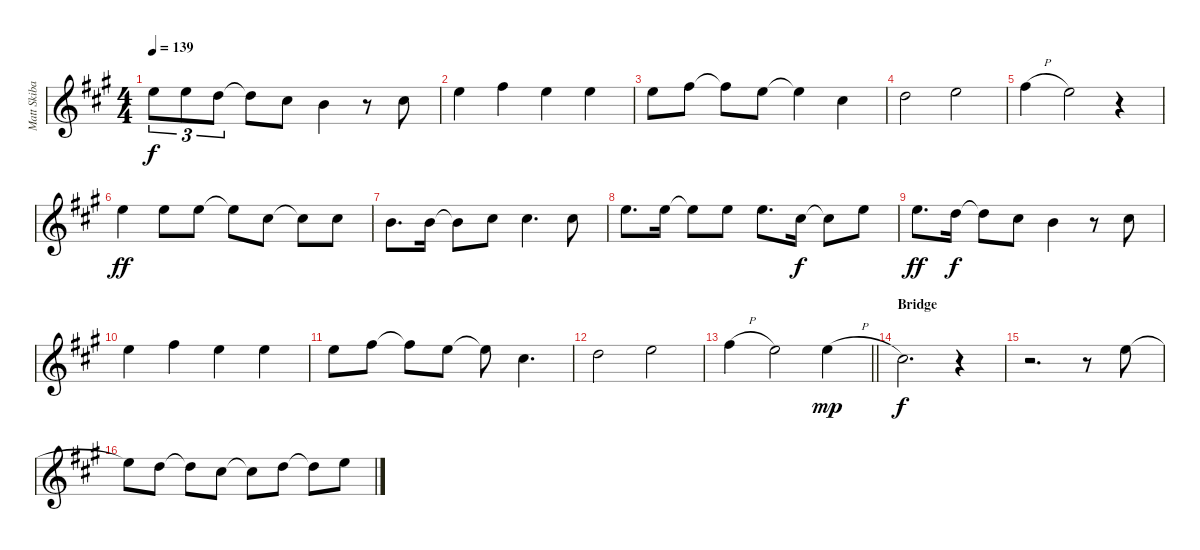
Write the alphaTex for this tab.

\track ("Matt Skiba - Vocals" "Matt Skiba") {instrument overdrivenguitar}
\staff {score}
\tuning (E4 B3 G3 D3 A2 E2) {hide}
\ts (4 4)
\tempo 139
\clef g2
\ks a
0.1.8{tu (3 2) dy f} 0.1.8{tu (3 2)} 3.2.8{tu (3 2)} 3.2{t}.8 2.2.8 4.3.4 r.8 2.2.8 |
0.1.4 2.1.4 0.1.4 0.1.4 |
0.1.8 2.1.8 2.1{t}.8 0.1.8 0.1{t}.4 11.4.4 |
3.2.2 0.1.2 |
2.1{h}.4 0.1.2 r.4 |
0.1.4{dy ff} 0.1.8 0.1.8 0.1{t}.8 2.2.8 2.2{t}.8 2.2.8 |
0.2.8{d} 0.2.16 0.2{t}.8 2.2.8 6.3.4{d} 2.2.8 |
0.1.8{d} 0.1.16 0.1{t}.8 0.1.8 0.1.8{d} 2.2.16{dy f} 2.2{t}.8 0.1.8 |
0.1.8{d dy ff} 3.2.16{dy f} 3.2{t}.8 2.2.8 4.3.4 r.8 2.2.8 |
0.1.4 2.1.4 0.1.4 0.1.4 |
5.2.8 2.1.8 2.1{t}.8 0.1.8 0.1{t}.8 11.4.4{d} |
3.2.2 0.1.2 |
\barLineRight lightlight
2.1{h}.4 0.1.2 5.2{h}.4{dy mp} |
\section ("" "Bridge")
2.2.2{d dy f} r.4 |
r.2{d} r.8 0.1.8 |
0.1{t}.8 3.2.8 3.2{t}.8 2.2.8 2.2{t}.8 3.2.8 3.2{t}.8 0.1.8
